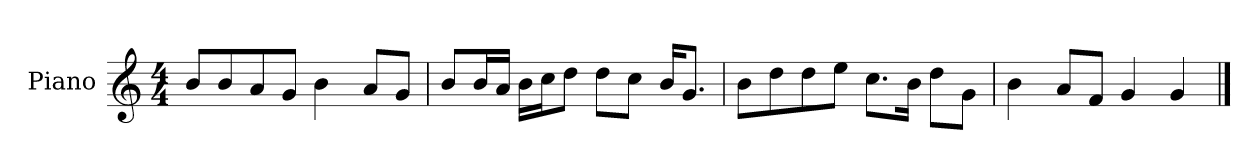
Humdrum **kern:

**kern
*part1
*staff1
*I"Piano
*I'P-no
*clefG2
*k[]
*M4/4
*MM90
=1
8b/L
8b/
8a/
8g/J
4b\
8a/L
8g/J
=2
8b/L
16b/L
16a/JJ
16b\LL
16cc\J
8dd\J
8dd\L
8cc\J
16b/KL
8.g/J
=3
8b\L
8dd\
8dd\
8ee\J
8.cc\L
16b\Jk
8dd\L
8g\J
=4
4b\
8a/L
8f/J
4g/
4g/
==
*-
